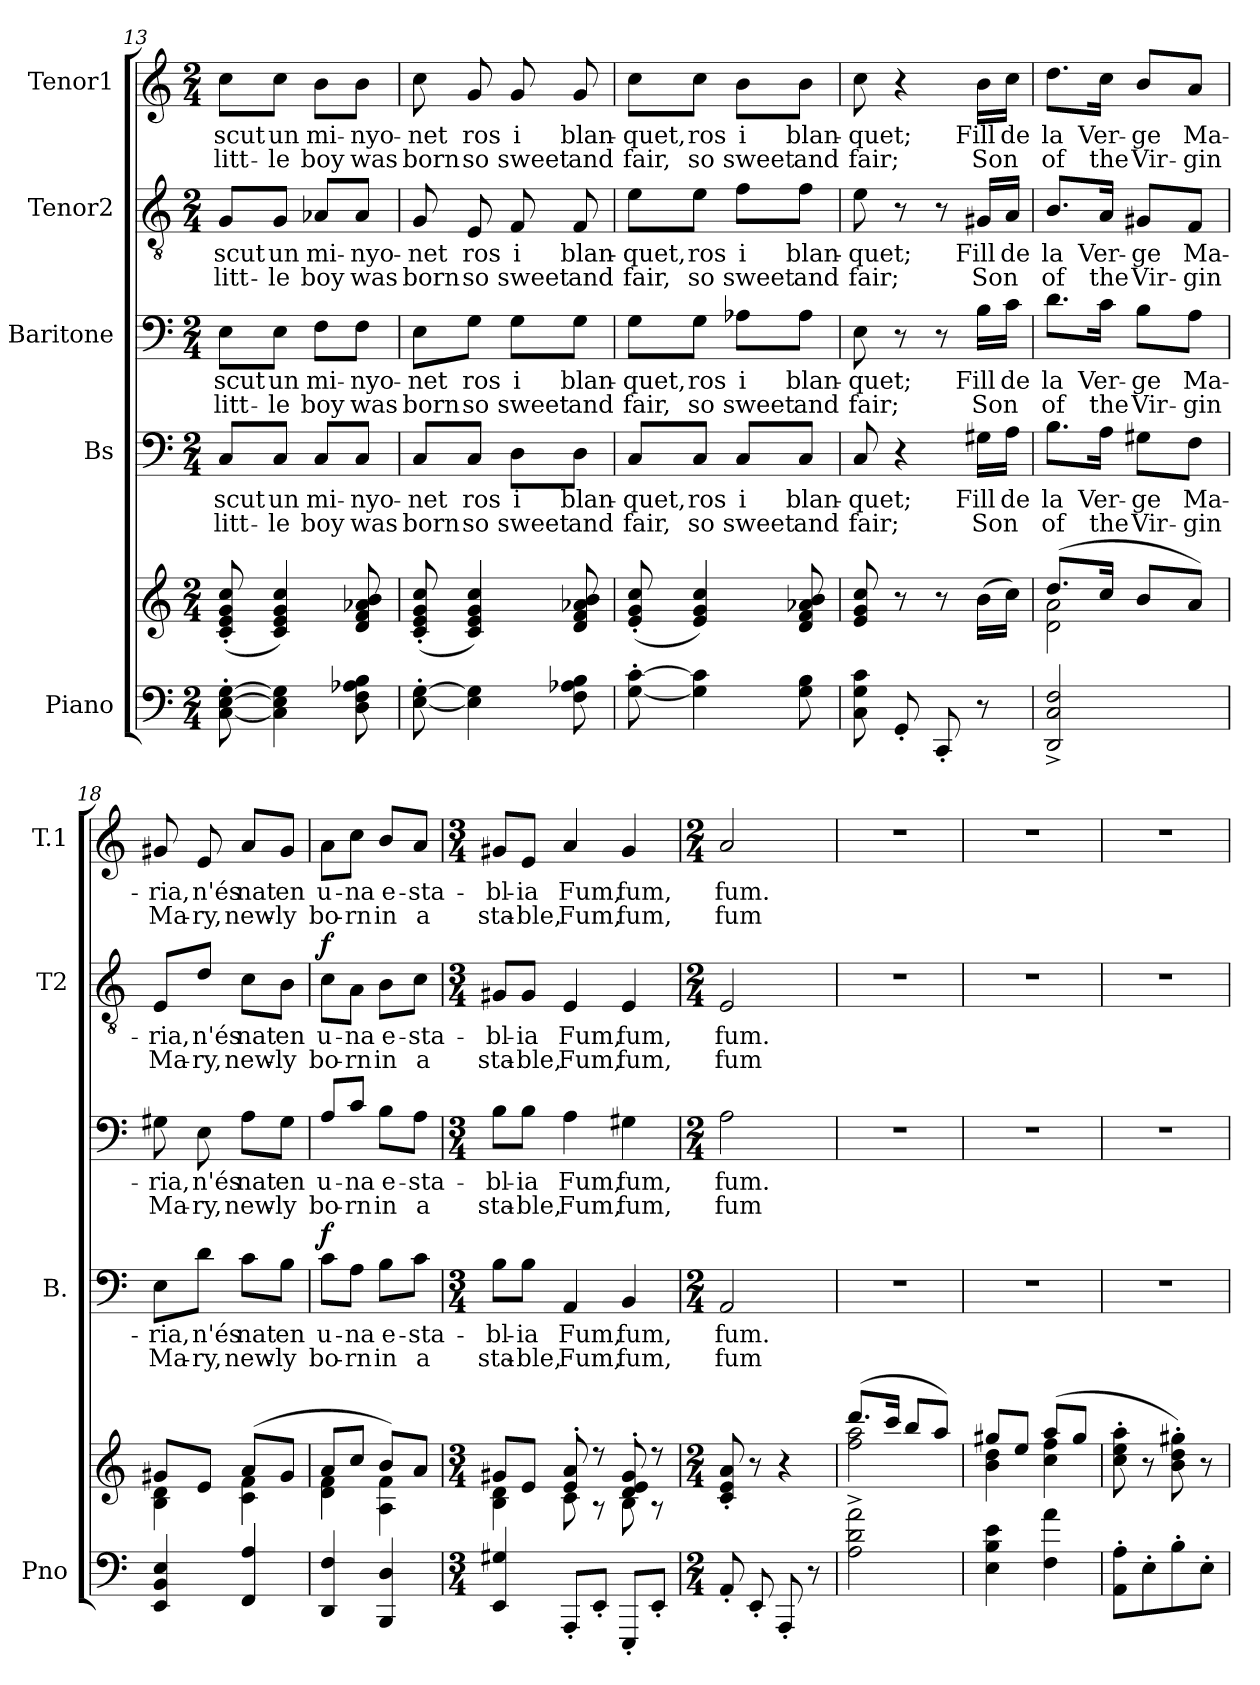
**kern	**kern	**kern	**text	**text	**dynam	**kern	**text	**text	**kern	**text	**text	**dynam	**kern	**text	**text
*part5	*part5	*part4	*part4	*part4	*part4	*part3	*part3	*part3	*part2	*part2	*part2	*part2	*part1	*part1	*part1
*staff6	*staff5	*staff4	*staff4	*staff4	*staff4	*staff3	*staff3	*staff3	*staff2	*staff2	*staff2	*staff2	*staff1	*staff1	*staff1
*I"Piano	*	*I"Bs	*	*	*	*I"Baritone	*	*	*I"Tenor2	*	*	*	*I"Tenor1	*	*
*I'Pno	*	*I'B.	*	*	*	*	*	*	*I'T2	*	*	*	*I'T.1	*	*
*clefF4	*clefG2	*clefF4	*	*	*	*clefF4	*	*	*clefGv2	*	*	*	*clefG2	*	*
*k[]	*k[]	*k[]	*	*	*	*k[]	*	*	*k[]	*	*	*	*k[]	*	*
*M2/4	*M2/4	*M2/4	*	*	*	*M2/4	*	*	*M2/4	*	*	*	*M2/4	*	*
=13	=13	=13	=13	=13	=13	=13	=13	=13	=13	=13	=13	=13	=13	=13	=13
!	!	!	!LO:LY:b	!LO:LY:b	!	!	!LO:LY:b	!LO:LY:b	!	!LO:LY:b	!LO:LY:b	!	!	!LO:LY:b	!LO:LY:b
[8C\' [8E\' [8G\'	(8c/' 8e/' 8g/' 8cc/'	8C/L	-scut	litt-	.	8E\L	-scut	litt-	8G/L	-scut	litt-	.	8cc\L	-scut	litt-
!	!	!	!LO:LY:b	!LO:LY:b	!	!	!LO:LY:b	!LO:LY:b	!	!LO:LY:b	!LO:LY:b	!	!	!LO:LY:b	!LO:LY:b
4C\] 4E\] 4G\]	4c/ 4e/ 4g/ 4cc/)	8C/J	un	-le	.	8E\J	un	-le	8G/J	un	-le	.	8cc\J	un	-le
!	!	!	!LO:LY:b	!LO:LY:b	!	!	!LO:LY:b	!LO:LY:b	!	!LO:LY:b	!LO:LY:b	!	!	!LO:LY:b	!LO:LY:b
.	.	8C/L	mi-	boy	.	8F\L	mi-	boy	8A-X/L	mi-	boy	.	8b\L	mi-	boy
!	!	!	!LO:LY:b	!LO:LY:b	!	!	!LO:LY:b	!LO:LY:b	!	!LO:LY:b	!LO:LY:b	!	!	!LO:LY:b	!LO:LY:b
8D\ 8F\ 8A-X\ 8B\	8d/ 8f/ 8a-X/ 8b/	8C/J	-nyo-	was	.	8F\J	-nyo-	was	8A-/J	-nyo-	was	.	8b\J	-nyo-	was
!!LO:LB:g=z
=14	=14	=14	=14	=14	=14	=14	=14	=14	=14	=14	=14	=14	=14	=14	=14
!	!	!	!LO:LY:b	!LO:LY:b	!	!	!LO:LY:b	!LO:LY:b	!	!LO:LY:b	!LO:LY:b	!	!	!LO:LY:b	!LO:LY:b
[8E\' [8G\'	(8c/' 8e/' 8g/' 8cc/'	8C/L	-net	born	.	8E\L	-net	born	8G/	-net	born	.	8cc\	-net	born
!	!	!	!LO:LY:b	!LO:LY:b	!	!	!LO:LY:b	!LO:LY:b	!	!LO:LY:b	!LO:LY:b	!	!	!LO:LY:b	!LO:LY:b
4E\] 4G\]	4c/ 4e/ 4g/ 4cc/)	8C/J	ros	so	.	8G\J	ros	so	8E/	ros	so	.	8g/	ros	so
!	!	!	!LO:LY:b	!LO:LY:b	!	!	!LO:LY:b	!LO:LY:b	!	!LO:LY:b	!LO:LY:b	!	!	!LO:LY:b	!LO:LY:b
.	.	8D\L	i	sweet	.	8G\L	i	sweet	8F/	i	sweet	.	8g/	i	sweet
!	!	!	!LO:LY:b	!LO:LY:b	!	!	!LO:LY:b	!LO:LY:b	!	!LO:LY:b	!LO:LY:b	!	!	!LO:LY:b	!LO:LY:b
8F\ 8A-X\ 8B\	8d/ 8f/ 8a-X/ 8b/	8D\J	blan-	and	.	8G\J	blan-	and	8F/	blan-	and	.	8g/	blan-	and
=15	=15	=15	=15	=15	=15	=15	=15	=15	=15	=15	=15	=15	=15	=15	=15
!	!	!	!LO:LY:b	!LO:LY:b	!	!	!LO:LY:b	!LO:LY:b	!	!LO:LY:b	!LO:LY:b	!	!	!LO:LY:b	!LO:LY:b
[8G\' [8c\'	(8e/' 8g/' 8cc/'	8C/L	-quet,	fair,	.	8G\L	-quet,	fair,	8e\L	-quet,	fair,	.	8cc\L	-quet,	fair,
!	!	!	!LO:LY:b	!LO:LY:b	!	!	!LO:LY:b	!LO:LY:b	!	!LO:LY:b	!LO:LY:b	!	!	!LO:LY:b	!LO:LY:b
4G\] 4c\]	4e/ 4g/ 4cc/)	8C/J	ros	so	.	8G\J	ros	so	8e\J	ros	so	.	8cc\J	ros	so
!	!	!	!LO:LY:b	!LO:LY:b	!	!	!LO:LY:b	!LO:LY:b	!	!LO:LY:b	!LO:LY:b	!	!	!LO:LY:b	!LO:LY:b
.	.	8C/L	i	sweet	.	8A-X\L	i	sweet	8f\L	i	sweet	.	8b\L	i	sweet
!	!	!	!LO:LY:b	!LO:LY:b	!	!	!LO:LY:b	!LO:LY:b	!	!LO:LY:b	!LO:LY:b	!	!	!LO:LY:b	!LO:LY:b
8G\ 8B\	8d/ 8f/ 8a-X/ 8b/	8C/J	blan-	and	.	8A-\J	blan-	and	8f\J	blan-	and	.	8b\J	blan-	and
=16	=16	=16	=16	=16	=16	=16	=16	=16	=16	=16	=16	=16	=16	=16	=16
!	!	!	!LO:LY:b	!LO:LY:b	!	!	!LO:LY:b	!LO:LY:b	!	!LO:LY:b	!LO:LY:b	!	!	!LO:LY:b	!LO:LY:b
8C\ 8G\ 8c\	8e/ 8g/ 8cc/	8C/	-quet;	fair;	.	8E\	-quet;	fair;	8e\	-quet;	fair;	.	8cc\	-quet;	fair;
8GG'/	8r	4r	.	.	.	8r	.	.	8r	.	.	.	4r	.	.
8CC'/	8r	.	.	.	.	8r	.	.	8r	.	.	.	.	.	.
!	!	!	!LO:LY:b	!LO:LY:b	!	!	!LO:LY:b	!LO:LY:b	!	!LO:LY:b	!LO:LY:b	!	!	!LO:LY:b	!LO:LY:b
8r	(16b\LL	16G#X\LL	Fill	Son	.	16B\LL	Fill	Son	16G#X/LL	Fill	Son	.	16b\LL	Fill	Son
!	!	!	!LO:LY:b	!	!	!	!LO:LY:b	!	!	!LO:LY:b	!	!	!	!LO:LY:b	!
.	16cc\JJ)	16A\JJ	de	.	.	16c\JJ	de	.	16A/JJ	de	.	.	16cc\JJ	de	.
=17	=17	=17	=17	=17	=17	=17	=17	=17	=17	=17	=17	=17	=17	=17	=17
*	*^	*	*	*	*	*	*	*	*	*	*	*	*	*	*
!	!	!	!	!LO:LY:b	!LO:LY:b	!	!	!LO:LY:b	!LO:LY:b	!	!LO:LY:b	!LO:LY:b	!	!	!LO:LY:b	!LO:LY:b
2DD/^ 2C/^ 2F/^	(8.dd/L	2d\ 2a\	8.B\L	la	of	.	8.d\L	la	of	8.B/L	la	of	.	8.dd\L	la	of
!	!	!	!	!LO:LY:b	!LO:LY:b	!	!	!LO:LY:b	!LO:LY:b	!	!LO:LY:b	!LO:LY:b	!	!	!LO:LY:b	!LO:LY:b
.	16cc/Jk	.	16A\Jk	Ver-	the	.	16c\Jk	Ver-	the	16A/Jk	Ver-	the	.	16cc\Jk	Ver-	the
!	!	!	!	!LO:LY:b	!LO:LY:b	!	!	!LO:LY:b	!LO:LY:b	!	!LO:LY:b	!LO:LY:b	!	!	!LO:LY:b	!LO:LY:b
.	8b/L	.	8G#X\L	-ge	Vir-	.	8B\L	-ge	Vir-	8G#X/L	-ge	Vir-	.	8b/L	-ge	Vir-
!	!	!	!	!LO:LY:b	!LO:LY:b	!	!	!LO:LY:b	!LO:LY:b	!	!LO:LY:b	!LO:LY:b	!	!	!LO:LY:b	!LO:LY:b
.	8a/J)	.	8F\J	Ma-	-gin	.	8A\J	Ma-	-gin	8F/J	Ma-	-gin	.	8a/J	Ma-	-gin
=18	=18	=18	=18	=18	=18	=18	=18	=18	=18	=18	=18	=18	=18	=18	=18	=18
!	!	!	!	!LO:LY:b	!LO:LY:b	!	!	!LO:LY:b	!LO:LY:b	!	!LO:LY:b	!LO:LY:b	!	!	!LO:LY:b	!LO:LY:b
4EE/ 4BB/ 4E/	8g#X/L	4B\ 4d\	8E\L	-ria,	Ma-	.	8G#X\	-ria,	Ma-	8E/L	-ria,	Ma-	.	8g#X/	-ria,	Ma-
!	!	!	!	!LO:LY:b	!LO:LY:b	!	!	!LO:LY:b	!LO:LY:b	!	!LO:LY:b	!LO:LY:b	!	!	!LO:LY:b	!LO:LY:b
.	8e/J	.	8d\J	n'és	-ry,	.	8E\	n'és	-ry,	8d/J	n'és	-ry,	.	8e/	n'és	-ry,
!	!	!	!	!LO:LY:b	!LO:LY:b	!	!	!LO:LY:b	!LO:LY:b	!	!LO:LY:b	!LO:LY:b	!	!	!LO:LY:b	!LO:LY:b
4FF/ 4A/	(8a/L	4c\ 4f\	8c\L	nat	new-	.	8A\L	nat	new-	8c\L	nat	new-	.	8a/L	nat	new-
!	!	!	!	!LO:LY:b	!LO:LY:b	!	!	!LO:LY:b	!LO:LY:b	!	!LO:LY:b	!LO:LY:b	!	!	!LO:LY:b	!LO:LY:b
.	8g#/J	.	8B\J	en	-ly	.	8G#\J	en	-ly	8B\J	en	-ly	.	8g#/J	en	-ly
=19	=19	=19	=19	=19	=19	=19	=19	=19	=19	=19	=19	=19	=19	=19	=19	=19
!	!	!	!	!LO:LY:b	!LO:LY:b	!LO:DY:a	!	!LO:LY:b	!LO:LY:b	!	!LO:LY:b	!LO:LY:b	!LO:DY:a	!	!LO:LY:b	!LO:LY:b
4DD/ 4F/	8a/L	4d\ 4f\	8c\L	u-	bo-	f	8A/L	u-	bo-	8c\L	u-	bo-	f	8a\L	u-	bo-
!	!	!	!	!LO:LY:b	!LO:LY:b	!	!	!LO:LY:b	!LO:LY:b	!	!LO:LY:b	!LO:LY:b	!	!	!LO:LY:b	!LO:LY:b
.	8cc/J	.	8A\J	-na	-rn	.	8c/J	-na	-rn	8A\J	-na	-rn	.	8cc\J	-na	-rn
!	!	!	!	!LO:LY:b	!LO:LY:b	!	!	!LO:LY:b	!LO:LY:b	!	!LO:LY:b	!LO:LY:b	!	!	!LO:LY:b	!LO:LY:b
4BBB/ 4D/	8b/L)	4A\ 4f\	8B\L	e-	in	.	8B\L	e-	in	8B\L	e-	in	.	8b/L	e-	in
!	!	!	!	!LO:LY:b	!LO:LY:b	!	!	!LO:LY:b	!LO:LY:b	!	!LO:LY:b	!LO:LY:b	!	!	!LO:LY:b	!LO:LY:b
.	8a/J	.	8c\J	-sta-	a	.	8A\J	-sta-	a	8c\J	-sta-	a	.	8a/J	-sta-	a
!!LO:PB:g=z
=20	=20	=20	=20	=20	=20	=20	=20	=20	=20	=20	=20	=20	=20	=20	=20	=20
*M3/4	*M3/4	*	*M3/4	*	*	*	*M3/4	*	*	*M3/4	*	*	*	*M3/4	*	*
!	!	!	!	!LO:LY:b	!LO:LY:b	!	!	!LO:LY:b	!LO:LY:b	!	!LO:LY:b	!LO:LY:b	!	!	!LO:LY:b	!LO:LY:b
4EE/ 4G#X/	8g#X/L	4B\ 4d\	8B\L	-bl-	sta-	.	8B\L	-bl-	sta-	8G#X/L	-bl-	sta-	.	8g#X/L	-bl-	sta-
!	!	!	!	!LO:LY:b	!LO:LY:b	!	!	!LO:LY:b	!LO:LY:b	!	!LO:LY:b	!LO:LY:b	!	!	!LO:LY:b	!LO:LY:b
.	8e/J	.	8B\J	-ia	-ble,	.	8B\J	-ia	-ble,	8G#/J	-ia	-ble,	.	8e/J	-ia	-ble,
!	!	!	!	!LO:LY:b	!LO:LY:b	!	!	!LO:LY:b	!LO:LY:b	!	!LO:LY:b	!LO:LY:b	!	!	!LO:LY:b	!LO:LY:b
8AAA'/L	8e/' 8a/'	8c\	4AA/	Fum,	Fum,	.	4A\	Fum,	Fum,	4E/	Fum,	Fum,	.	4a/	Fum,	Fum,
8EE'/J	8r	8r	.	.	.	.	.	.	.	.	.	.	.	.	.	.
!	!	!	!	!LO:LY:b	!LO:LY:b	!	!	!LO:LY:b	!LO:LY:b	!	!LO:LY:b	!LO:LY:b	!	!	!LO:LY:b	!LO:LY:b
8EEE'/L	8d/' 8e/' 8g#/'	8B\	4BB/	fum,	fum,	.	4G#X\	fum,	fum,	4E/	fum,	fum,	.	4g#/	fum,	fum,
8EE'/J	8r	8r	.	.	.	.	.	.	.	.	.	.	.	.	.	.
*	*v	*v	*	*	*	*	*	*	*	*	*	*	*	*	*	*
=21	=21	=21	=21	=21	=21	=21	=21	=21	=21	=21	=21	=21	=21	=21	=21
*M2/4	*M2/4	*M2/4	*	*	*	*M2/4	*	*	*M2/4	*	*	*	*M2/4	*	*
*	*^	*	*	*	*	*	*	*	*	*	*	*	*	*	*
!	!	!	!	!LO:LY:b	!LO:LY:b	!	!	!LO:LY:b	!LO:LY:b	!	!LO:LY:b	!LO:LY:b	!	!	!LO:LY:b	!LO:LY:b
*	*v	*v	*	*	*	*	*	*	*	*	*	*	*	*	*	*
8AA'/	8c/' 8e/' 8a/'	2AA/	fum.	fum	.	2A\	fum.	fum	2E/	fum.	fum	.	2a/	fum.	fum
8EE'/	8r	.	.	.	.	.	.	.	.	.	.	.	.	.	.
8AAA'/	4r	.	.	.	.	.	.	.	.	.	.	.	.	.	.
8r	.	.	.	.	.	.	.	.	.	.	.	.	.	.	.
=22	=22	=22	=22	=22	=22	=22	=22	=22	=22	=22	=22	=22	=22	=22	=22
*	*^	*	*	*	*	*	*	*	*	*	*	*	*	*	*
2A\^ 2d\^ 2a\^	(8.ddd/L	2ff\ 2aa\	2r	.	.	.	2r	.	.	2r	.	.	.	2r	.	.
.	16ccc/Jk	.	.	.	.	.	.	.	.	.	.	.	.	.	.	.
.	8bb/L	.	.	.	.	.	.	.	.	.	.	.	.	.	.	.
.	8aa/J)	.	.	.	.	.	.	.	.	.	.	.	.	.	.	.
=23	=23	=23	=23	=23	=23	=23	=23	=23	=23	=23	=23	=23	=23	=23	=23	=23
4E\ 4B\ 4e\	8gg#X/L	4b\ 4dd\	2r	.	.	.	2r	.	.	2r	.	.	.	2r	.	.
.	8ee/J	.	.	.	.	.	.	.	.	.	.	.	.	.	.	.
4F\ 4a\	(8aa/L	4cc\ 4ff\	.	.	.	.	.	.	.	.	.	.	.	.	.	.
.	8gg#/J	.	.	.	.	.	.	.	.	.	.	.	.	.	.	.
*	*v	*v	*	*	*	*	*	*	*	*	*	*	*	*	*	*
=24	=24	=24	=24	=24	=24	=24	=24	=24	=24	=24	=24	=24	=24	=24	=24
8AA\' 8A\'L	8cc\' 8ee\' 8aa\'	2r	.	.	.	2r	.	.	2r	.	.	.	2r	.	.
8E'\	8r	.	.	.	.	.	.	.	.	.	.	.	.	.	.
8B'\	8b\' 8dd\' 8gg#X\')	.	.	.	.	.	.	.	.	.	.	.	.	.	.
8E'\J	8r	.	.	.	.	.	.	.	.	.	.	.	.	.	.
=	=	=	=	=	=	=	=	=	=	=	=	=	=	=	=
*-	*-	*-	*-	*-	*-	*-	*-	*-	*-	*-	*-	*-	*-	*-	*-
